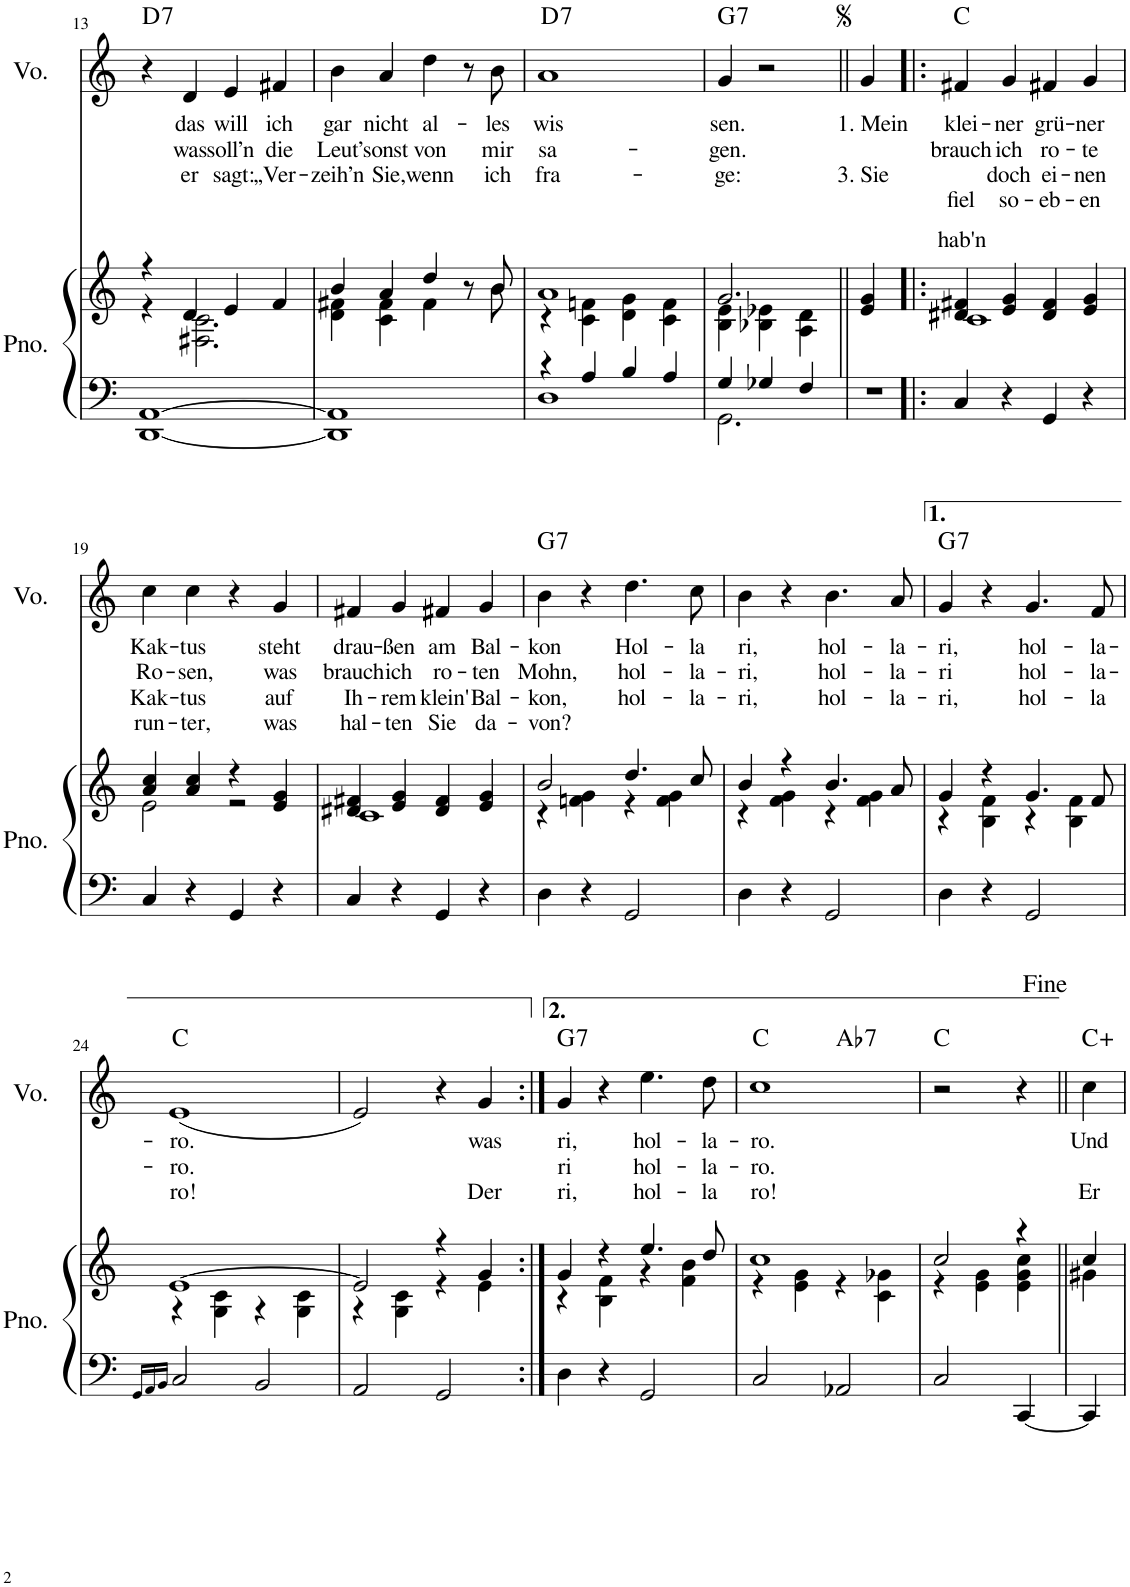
**kern	**kern	**kern	**text	**text	**text	**text	**harte
*part2	*part2	*part1	*part1	*part1	*part1	*part1	*part1
*staff3	*staff2	*staff1	*staff1	*staff1	*staff1	*staff1	*
*I"Piano	*	*I"Voice	*	*	*	*	*
*I'Pno.	*	*I'Vo.	*	*	*	*	*
!!LO:PB:g=z
*clefF4	*clefG2	*clefG2	*	*	*	*	*
*k[]	*k[]	*k[]	*	*	*	*	*
*M2/2	*M2/2	*M2/2	*	*	*	*	*
*met(c|)	*met(c|)	*met(c|)	*	*	*	*	*
=13	=13	=13	=13	=13	=13	=13	=13
*	*^	*	*	*	*	*	*
!	!	!	!	!	!	!	!	!LO:H:kt=7
[1DD [1AA	4r	4r	4r	.	.	.	.	D:7
!	!	!	!	!LO:LY:b	!LO:LY:b	!LO:LY:b	!	!
.	4d/	2.F#X\ 2.c\	4d/	das	was	er	.	.
!	!	!	!	!LO:LY:b	!LO:LY:b	!LO:LY:b	!	!
.	4e/	.	4e/	will	soll’n	sagt:	.	.
!	!	!	!	!LO:LY:b	!LO:LY:b	!LO:LY:b	!	!
.	4f/	.	4f#X/	ich	die	„Ver-	.	.
=14	=14	=14	=14	=14	=14	=14	=14	=14
!	!	!	!	!LO:LY:b	!LO:LY:b	!LO:LY:b	!	!
1DD] 1AA]	4b/	4d\ 4f#X\	4b\	gar	Leut’	-zeih’n	.	.
!	!	!	!	!LO:LY:b	!LO:LY:b	!LO:LY:b	!	!
.	4a/	4c\ 4f#\	4a/	nicht	sonst	Sie,	.	.
!	!	!	!	!LO:LY:b	!LO:LY:b	!LO:LY:b	!	!
.	4dd/	4f#\	4dd\	al-	von	wenn	.	.
.	8r	8ryy	8r	.	.	.	.	.
!	!	!	!	!LO:LY:b	!LO:LY:b	!LO:LY:b	!	!
.	8b/	8b\	8b\	-les	mir	ich	.	.
=15	=15	=15	=15	=15	=15	=15	=15	=15
*^	*	*	*	*	*	*	*	*
!	!	!	!	!	!LO:LY:b	!LO:LY:b	!LO:LY:b	!	!LO:H:kt=7
4r	1D	1a	4r	1a	wis	sa-	fra-	.	D:7
4A/	.	.	4c\ 4fn\	.	.	.	.	.	.
4B/	.	.	4d\ 4g\	.	.	.	.	.	.
4A/	.	.	4c\ 4f\	.	.	.	.	.	.
=16	=16	=16	=16	=16	=16	=16	=16	=16	=16
!	!	!	!	!	!LO:LY:b	!LO:LY:b	!LO:LY:b	!	!LO:H:kt=7
4G/	2.GG\	2.g/	4B\ 4e\	4g/	sen.	-gen.	-ge:	.	G:7
4G-X/	.	.	4B-X\ 4e-X\	2r	.	.	.	.	.
4F/	.	.	4A\ 4d\	.	.	.	.	.	.
*v	*v	*	*	*	*	*	*	*	*
=17||	=17||	=17||	=17||	=17||	=17||	=17||	=17||	=17||
!	!	!	!	!LO:LY:b	!	!LO:LY:b	!	!
*	*v	*v	*	*	*	*	*	*
1r	4e/ 4g/	4g/	1. Mein	.	3. Sie	.	.
.	2.ryy	2.ryy	.	.	.	.	.
=18!|:	=18!|:	=18!|:	=18!|:	=18!|:	=18!|:	=18!|:	=18!|:
*	*^	*	*	*	*	*	*
!	!	!	!	!LO:LY:b	!LO:LY:b	!LO:LY:b	!LO:LY:b	!
4C/	4d#X/ 4f#X/	1c	4f#X/	klei-	brauch	hab'n	fiel	C:maj
!	!	!	!	!LO:LY:b	!LO:LY:b	!LO:LY:b	!LO:LY:b	!
4r	4e/ 4g/	.	4g/	-ner	ich	doch	so-	.
!	!	!	!	!LO:LY:b	!LO:LY:b	!LO:LY:b	!LO:LY:b	!
4GG/	4d#/ 4f#/	.	4f#X/	grü-	ro-	ei-	-eb-	.
!	!	!	!	!LO:LY:b	!LO:LY:b	!LO:LY:b	!LO:LY:b	!
4r	4e/ 4g/	.	4g/	-ner	-te	-nen	-en	.
!!LO:LB:g=z
=19	=19	=19	=19	=19	=19	=19	=19	=19
!	!	!	!	!LO:LY:b	!LO:LY:b	!LO:LY:b	!LO:LY:b	!
4C/	4a/ 4cc/	2e\	4cc\	Kak-	Ro-	Kak-	run-	.
!	!	!	!	!LO:LY:b	!LO:LY:b	!LO:LY:b	!LO:LY:b	!
4r	4a/ 4cc/	.	4cc\	-tus	-sen,	-tus	-ter,	.
4GG/	4r	2r	4r	.	.	.	.	.
!	!	!	!	!LO:LY:b	!LO:LY:b	!LO:LY:b	!LO:LY:b	!
4r	4e/ 4g/	.	4g/	steht	was	auf	was	.
=20	=20	=20	=20	=20	=20	=20	=20	=20
!	!	!	!	!LO:LY:b	!LO:LY:b	!LO:LY:b	!LO:LY:b	!
4C/	4d#X/ 4f#X/	1c	4f#X/	drau-	brauch	Ih-	hal-	.
!	!	!	!	!LO:LY:b	!LO:LY:b	!LO:LY:b	!LO:LY:b	!
4r	4e/ 4g/	.	4g/	-ßen	ich	-rem	-ten	.
!	!	!	!	!LO:LY:b	!LO:LY:b	!LO:LY:b	!LO:LY:b	!
4GG/	4d#/ 4f#/	.	4f#X/	am	ro-	klein'	Sie	.
!	!	!	!	!LO:LY:b	!LO:LY:b	!LO:LY:b	!LO:LY:b	!
4r	4e/ 4g/	.	4g/	Bal-	-ten	Bal-	da-	.
=21	=21	=21	=21	=21	=21	=21	=21	=21
!	!	!	!	!LO:LY:b	!LO:LY:b	!LO:LY:b	!LO:LY:b	!LO:H:kt=7
4D\	2b/	4r	4b\	-kon	Mohn,	-kon,	-von?	G:7
4r	.	4fn\ 4g\	4r	.	.	.	.	.
!	!	!	!	!LO:LY:b	!LO:LY:b	!LO:LY:b	!	!
2GG/	4.dd/	4r	4.dd\	Hol-	hol-	hol-	.	.
.	.	4f\ 4g\	.	.	.	.	.	.
!	!	!	!	!LO:LY:b	!LO:LY:b	!LO:LY:b	!	!
.	8cc/	.	8cc\	-la	-la-	-la-	.	.
=22	=22	=22	=22	=22	=22	=22	=22	=22
!	!	!	!	!LO:LY:b	!LO:LY:b	!LO:LY:b	!	!
4D\	4b/	4r	4b\	ri,	-ri,	-ri,	.	.
4r	4r	4f\ 4g\	4r	.	.	.	.	.
!	!	!	!	!LO:LY:b	!LO:LY:b	!LO:LY:b	!	!
2GG/	4.b/	4r	4.b\	hol-	hol-	hol-	.	.
.	.	4f\ 4g\	.	.	.	.	.	.
!	!	!	!	!LO:LY:b	!LO:LY:b	!LO:LY:b	!	!
.	8a/	.	8a/	-la-	-la-	-la-	.	.
=23	=23	=23	=23	=23	=23	=23	=23	=23
!	!	!	!	!LO:LY:b	!LO:LY:b	!LO:LY:b	!	!LO:H:kt=7
4D\	4g/	4r	4g/	-ri,	-ri	-ri,	.	G:7
4r	4r	4B\ 4f\	4r	.	.	.	.	.
!	!	!	!	!LO:LY:b	!LO:LY:b	!LO:LY:b	!	!
2GG/	4.g/	4r	4.g/	hol-	hol-	hol-	.	.
.	.	4B\ 4f\	.	.	.	.	.	.
!	!	!	!	!LO:LY:b	!LO:LY:b	!LO:LY:b	!	!
.	8f/	.	8f/	-la-	-la-	-la	.	.
!!LO:LB:g=z
=24	=24	=24	=24	=24	=24	=24	=24	=24
16qGG/LL	.	.	.	.	.	.	.	.
16qAA/	.	.	.	.	.	.	.	.
16qBB/JJ	.	.	.	.	.	.	.	.
!	!	!	!	!LO:LY:b	!LO:LY:b	!LO:LY:b	!	!
2C/	[1e	4r	(1e	-ro.	-ro.	ro!	.	C:maj
.	.	4G\ 4c\	.	.	.	.	.	.
2BB/	.	4r	.	.	.	.	.	.
.	.	4G\ 4c\	.	.	.	.	.	.
=25	=25	=25	=25	=25	=25	=25	=25	=25
2AA/	2e/]	4r	2e/)	.	.	.	.	.
.	.	4G\ 4c\	.	.	.	.	.	.
2GG/	4r	4r	4r	.	.	.	.	.
!	!	!	!	!LO:LY:b	!	!LO:LY:b	!	!
.	4g/	4e\	4g/	was	.	Der	.	.
=26:|!	=26:|!	=26:|!	=26:|!	=26:|!	=26:|!	=26:|!	=26:|!	=26:|!
!	!	!	!	!LO:LY:b	!LO:LY:b	!LO:LY:b	!	!LO:H:kt=7
4D\	4g/	4r	4g/	-ri,	-ri	-ri,	.	G:7
4r	4r	4B\ 4f\	4r	.	.	.	.	.
!	!	!	!	!LO:LY:b	!LO:LY:b	!LO:LY:b	!	!
2GG/	4.ee/	4r	4.ee\	hol-	hol-	hol-	.	.
.	.	4f\ 4b\	.	.	.	.	.	.
!	!	!	!	!LO:LY:b	!LO:LY:b	!LO:LY:b	!	!
.	8dd/	.	8dd\	-la-	-la-	-la	.	.
=27	=27	=27	=27	=27	=27	=27	=27	=27
!	!	!	!	!LO:LY:b	!LO:LY:b	!LO:LY:b	!	!
*	*	*	*^	*	*	*	*	*
2C/	1cc	4r	1cc	2ryy	-ro.	-ro.	ro!	.	C:maj
.	.	4e\ 4g\	.	.	.	.	.	.	.
!	!	!	!	!	!	!	!	!	!LO:H:kt=7
2AA-X/	.	4r	.	2ryy	.	.	.	.	Ab:7
.	.	4c\ 4g-X\	.	.	.	.	.	.	.
*	*	*	*v	*v	*	*	*	*	*
=28	=28	=28	=28	=28	=28	=28	=28	=28
2C/	2cc/	4r	2r	.	.	.	.	C:maj
.	.	4e\ 4g\	.	.	.	.	.	.
[4CC/	4r	4e\ 4g\ 4cc\	4r	.	.	.	.	.
=29||	=29||	=29||	=29||	=29||	=29||	=29||	=29||	=29||
!	!	!	!	!LO:LY:b	!	!LO:LY:b	!	!
4CC/]	4cc/	4g#X\	4cc\	Und	.	Er	.	C:aug
*	*v	*v	*	*	*	*	*	*
=	=	=	=	=	=	=	=
*-	*-	*-	*-	*-	*-	*-	*-
